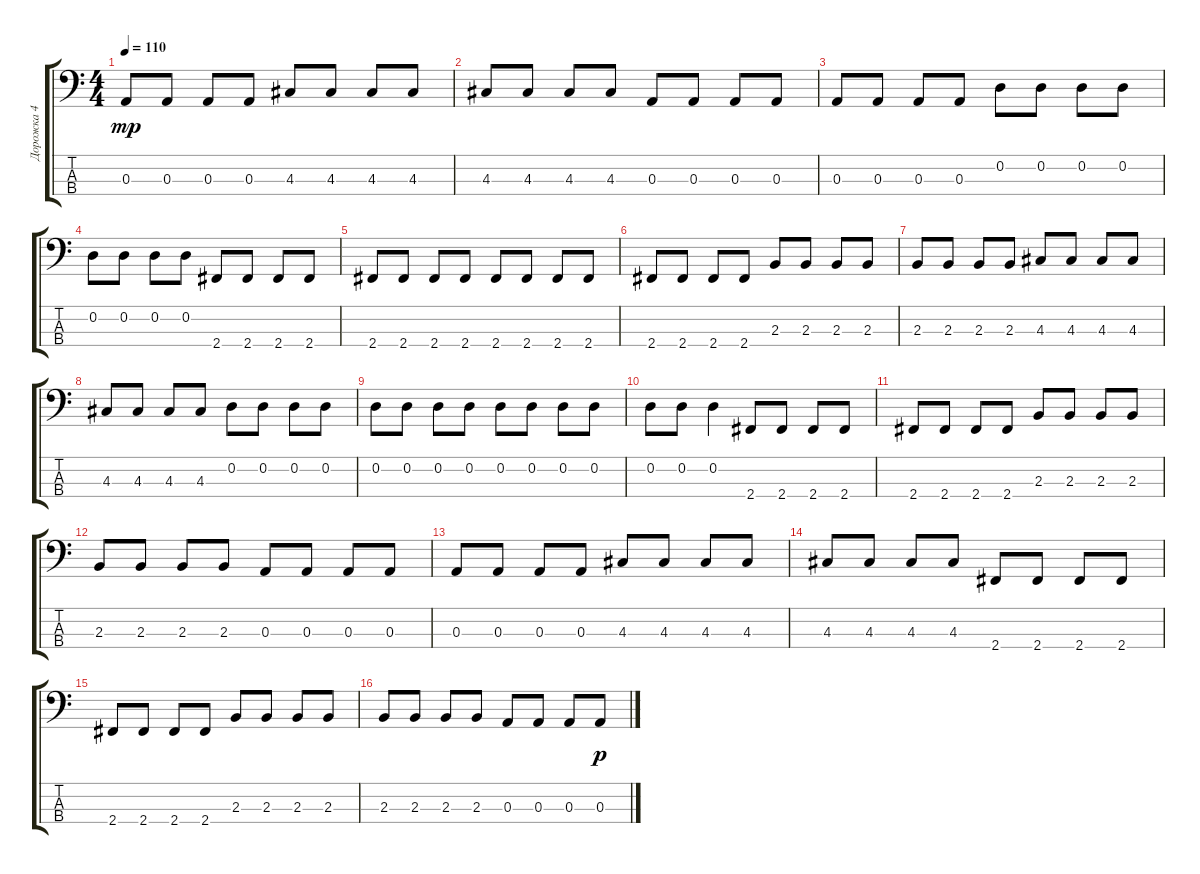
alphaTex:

\track ("Дорожка 4" "Дорожка 4") {instrument acousticbass}
\staff {score tabs}
\tuning (G2 D2 A1 E1) {hide}
\ts (4 4)
\tempo 110
\clef f4
\ks c
0.3.8{dy mp} 0.3.8 0.3.8 0.3.8 4.3.8 4.3.8 4.3.8 4.3.8 |
4.3.8 4.3.8 4.3.8 4.3.8 0.3.8 0.3.8 0.3.8 0.3.8 |
0.3.8 0.3.8 0.3.8 0.3.8 0.2.8 0.2.8 0.2.8 0.2.8 |
0.2.8 0.2.8 0.2.8 0.2.8 2.4.8 2.4.8 2.4.8 2.4.8 |
2.4.8 2.4.8 2.4.8 2.4.8 2.4.8 2.4.8 2.4.8 2.4.8 |
2.4.8 2.4.8 2.4.8 2.4.8 2.3.8 2.3.8 2.3.8 2.3.8 |
2.3.8 2.3.8 2.3.8 2.3.8 4.3.8 4.3.8 4.3.8 4.3.8 |
4.3.8 4.3.8 4.3.8 4.3.8 0.2.8 0.2.8 0.2.8 0.2.8 |
0.2.8 0.2.8 0.2.8 0.2.8 0.2.8 0.2.8 0.2.8 0.2.8 |
0.2.8 0.2.8 0.2.4 2.4.8 2.4.8 2.4.8 2.4.8 |
2.4.8 2.4.8 2.4.8 2.4.8 2.3.8 2.3.8 2.3.8 2.3.8 |
2.3.8 2.3.8 2.3.8 2.3.8 0.3.8 0.3.8 0.3.8 0.3.8 |
0.3.8 0.3.8 0.3.8 0.3.8 4.3.8 4.3.8 4.3.8 4.3.8 |
4.3.8 4.3.8 4.3.8 4.3.8 2.4.8 2.4.8 2.4.8 2.4.8 |
2.4.8 2.4.8 2.4.8 2.4.8 2.3.8 2.3.8 2.3.8 2.3.8 |
2.3.8 2.3.8 2.3.8 2.3.8 0.3.8 0.3.8 0.3.8 0.3.8{dy p}
